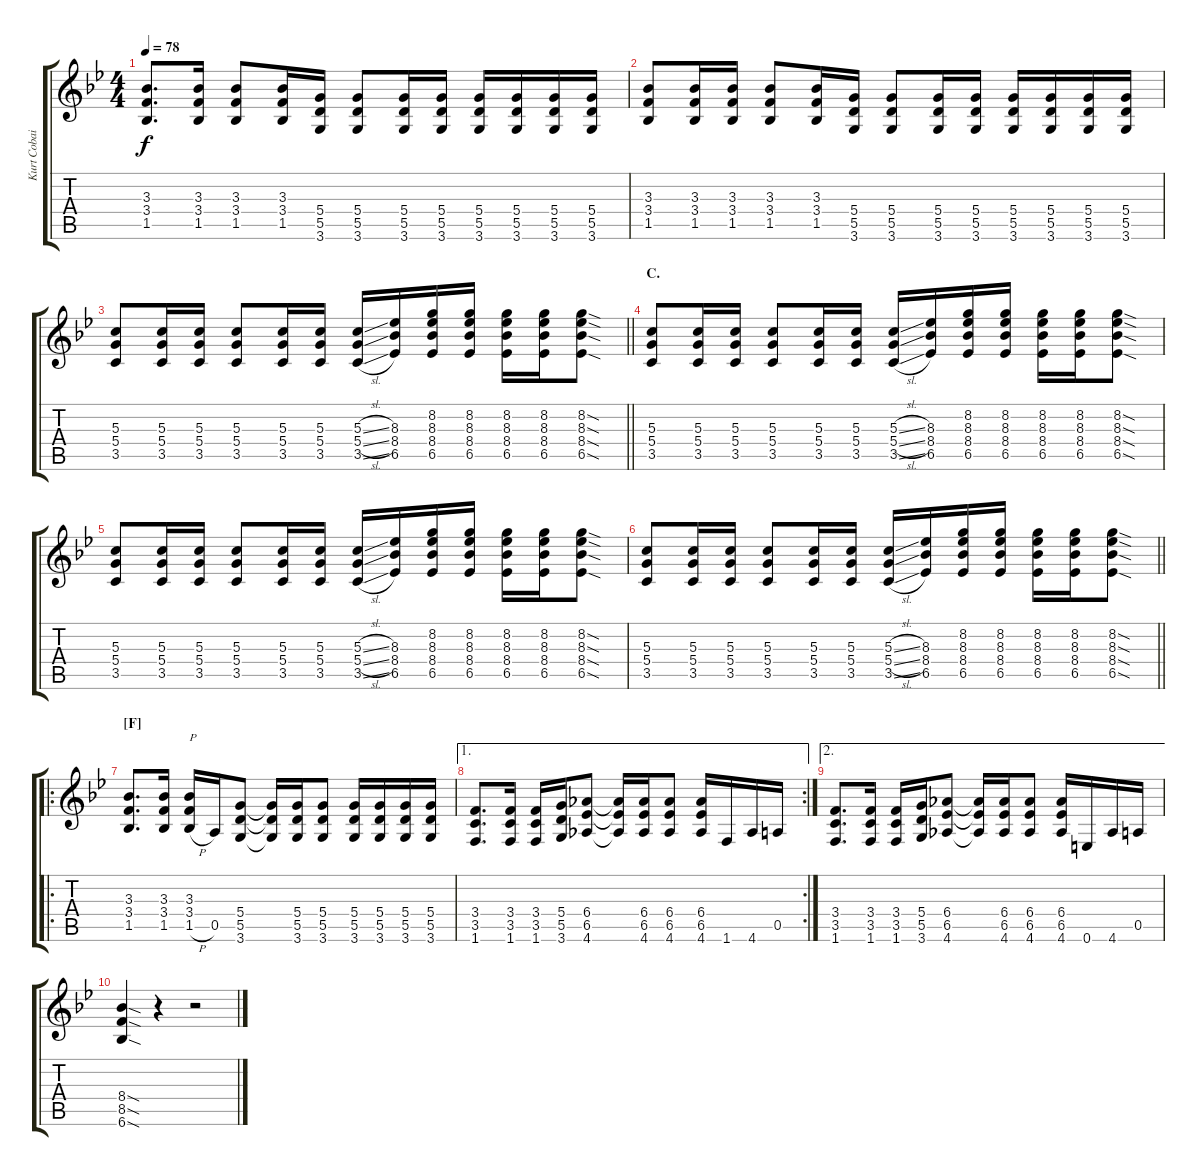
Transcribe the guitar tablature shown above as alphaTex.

\track ("Kurt Cobain" "Kurt Cobai") {instrument distortionguitar}
\staff {score tabs}
\tuning (E4 B3 G3 D3 A2 E2) {hide}
\ts (4 4)
\tempo 78
\clef g2
\ks bb
(3.3 3.4 1.5).8{d dy f} (3.3 3.4 1.5).16 (3.3 3.4 1.5).8 (3.3 3.4 1.5).16 (5.4 5.5 3.6).16 (5.4 5.5 3.6).8 (5.4 5.5 3.6).16 (5.4 5.5 3.6).16 (5.4 5.5 3.6).16 (5.4 5.5 3.6).16 (5.4 5.5 3.6).16 (5.4 5.5 3.6).16 |
(3.3 3.4 1.5).8 (3.3 3.4 1.5).16 (3.3 3.4 1.5).16 (3.3 3.4 1.5).8 (3.3 3.4 1.5).16 (5.4 5.5 3.6).16 (5.4 5.5 3.6).8 (5.4 5.5 3.6).16 (5.4 5.5 3.6).16 (5.4 5.5 3.6).16 (5.4 5.5 3.6).16 (5.4 5.5 3.6).16 (5.4 5.5 3.6).16 |
\barLineRight lightlight
(5.3 5.4 3.5).8 (5.3 5.4 3.5).16 (5.3 5.4 3.5).16 (5.3 5.4 3.5).8 (5.3 5.4 3.5).16 (5.3 5.4 3.5).16 (5.3{sl} 5.4{sl} 3.5{sl}).16 (8.3 8.4 6.5).16 (8.2 8.3 8.4 6.5).16 (8.2 8.3 8.4 6.5).16 (8.2 8.3 8.4 6.5).16 (8.2 8.3 8.4 6.5).16 (8.2{sod} 8.3{sod} 8.4{sod} 6.5{sod}).8 |
\section ("" "C.")
(5.3 5.4 3.5).8 (5.3 5.4 3.5).16 (5.3 5.4 3.5).16 (5.3 5.4 3.5).8 (5.3 5.4 3.5).16 (5.3 5.4 3.5).16 (5.3{sl} 5.4{sl} 3.5{sl}).16 (8.3 8.4 6.5).16 (8.2 8.3 8.4 6.5).16 (8.2 8.3 8.4 6.5).16 (8.2 8.3 8.4 6.5).16 (8.2 8.3 8.4 6.5).16 (8.2{sod} 8.3{sod} 8.4{sod} 6.5{sod}).8 |
(5.3 5.4 3.5).8 (5.3 5.4 3.5).16 (5.3 5.4 3.5).16 (5.3 5.4 3.5).8 (5.3 5.4 3.5).16 (5.3 5.4 3.5).16 (5.3{sl} 5.4{sl} 3.5{sl}).16 (8.3 8.4 6.5).16 (8.2 8.3 8.4 6.5).16 (8.2 8.3 8.4 6.5).16 (8.2 8.3 8.4 6.5).16 (8.2 8.3 8.4 6.5).16 (8.2{sod} 8.3{sod} 8.4{sod} 6.5{sod}).8 |
\barLineRight lightlight
(5.3 5.4 3.5).8 (5.3 5.4 3.5).16 (5.3 5.4 3.5).16 (5.3 5.4 3.5).8 (5.3 5.4 3.5).16 (5.3 5.4 3.5).16 (5.3{sl} 5.4{sl} 3.5{sl}).16 (8.3 8.4 6.5).16 (8.2 8.3 8.4 6.5).16 (8.2 8.3 8.4 6.5).16 (8.2 8.3 8.4 6.5).16 (8.2 8.3 8.4 6.5).16 (8.2{sod} 8.3{sod} 8.4{sod} 6.5{sod}).8 |
\ro
\section ("" "[F]")
(3.3 3.4 1.5).8{d} (3.3 3.4 1.5).16 (3.3 3.4 1.5{h}).16{txt "P"} 0.5.16 (5.4 5.5 3.6).8 (5.4{t} 5.5{t} 3.6{t}).16 (5.4 5.5 3.6).16 (5.4 5.5 3.6).8 (5.4 5.5 3.6).16 (5.4 5.5 3.6).16 (5.4 5.5 3.6).16 (5.4 5.5 3.6).16 |
\ae 1
\rc 2
(3.4 3.5 1.6).8{d} (3.4 3.5 1.6).16 (3.4 3.5 1.6).16 (5.4 5.5 3.6).16 (6.4 6.5 4.6).8 (6.4{t} 6.5{t} 4.6{t}).16 (6.4 6.5 4.6).16 (6.4 6.5 4.6).8 (6.4 6.5 4.6).16 1.6.16 4.6.16 0.5.16 |
\ae 2
(3.4 3.5 1.6).8{d} (3.4 3.5 1.6).16 (3.4 3.5 1.6).16 (5.4 5.5 3.6).16 (6.4 6.5 4.6).8 (6.4{t} 6.5{t} 4.6{t}).16 (6.4 6.5 4.6).16 (6.4 6.5 4.6).8 (6.4 6.5 4.6).16 0.6.16 4.6.16 0.5.16 |
(8.4{sod} 8.5{sod} 6.6{sod}).4 r.4 r.2
